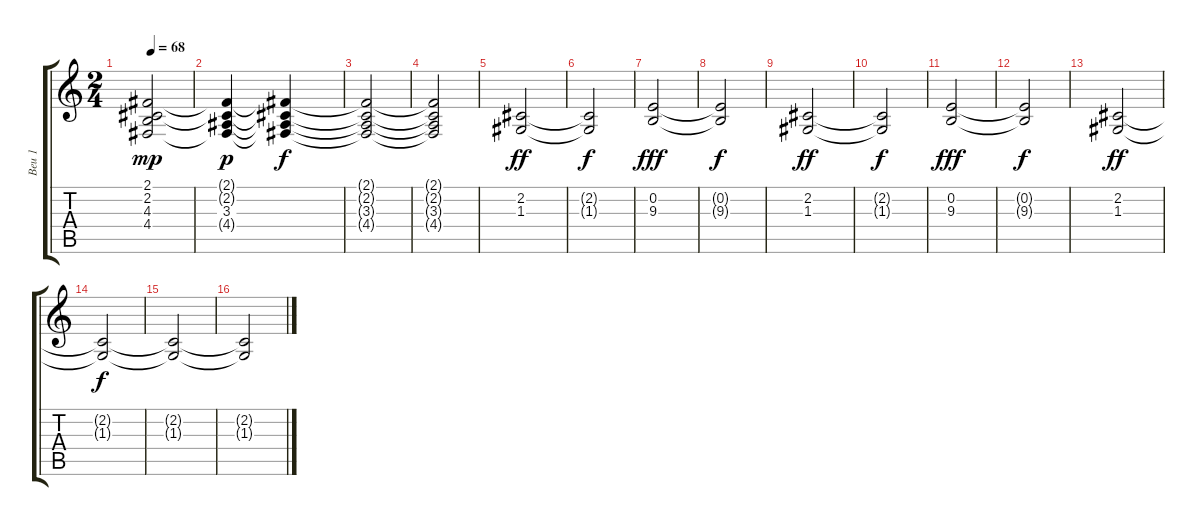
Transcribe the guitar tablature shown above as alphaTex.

\track ("Beu 1" "Beu 1") {instrument stringensemble2}
\staff {score tabs}
\tuning (E4 B3 G3 D3 A2 E2) {hide}
\ts (2 4)
\tempo 68
\clef g2
\ks c
(2.1 2.2 4.3 4.4).2{dy mp} |
(2.1{t} 2.2{t} 3.3 4.4{t}).4{dy p} (2.1{t} 2.2{t} 3.3{t} 4.4{t}).4{dy f} |
(2.1{t} 2.2{t} 3.3{t} 4.4{t}).2 |
(2.1{t} 2.2{t} 3.3{t} 4.4{t}).2 |
(2.2 1.3).2{dy ff} |
(2.2{t} 1.3{t}).2{dy f} |
(0.2 9.3).2{dy fff} |
(0.2{t} 9.3{t}).2{dy f} |
(2.2 1.3).2{dy ff} |
(2.2{t} 1.3{t}).2{dy f} |
(0.2 9.3).2{dy fff} |
(0.2{t} 9.3{t}).2{dy f} |
(2.2 1.3).2{dy ff} |
(2.2{t} 1.3{t}).2{dy f} |
(2.2{t} 1.3{t}).2{volume 4} |
(2.2{t} 1.3{t}).2
